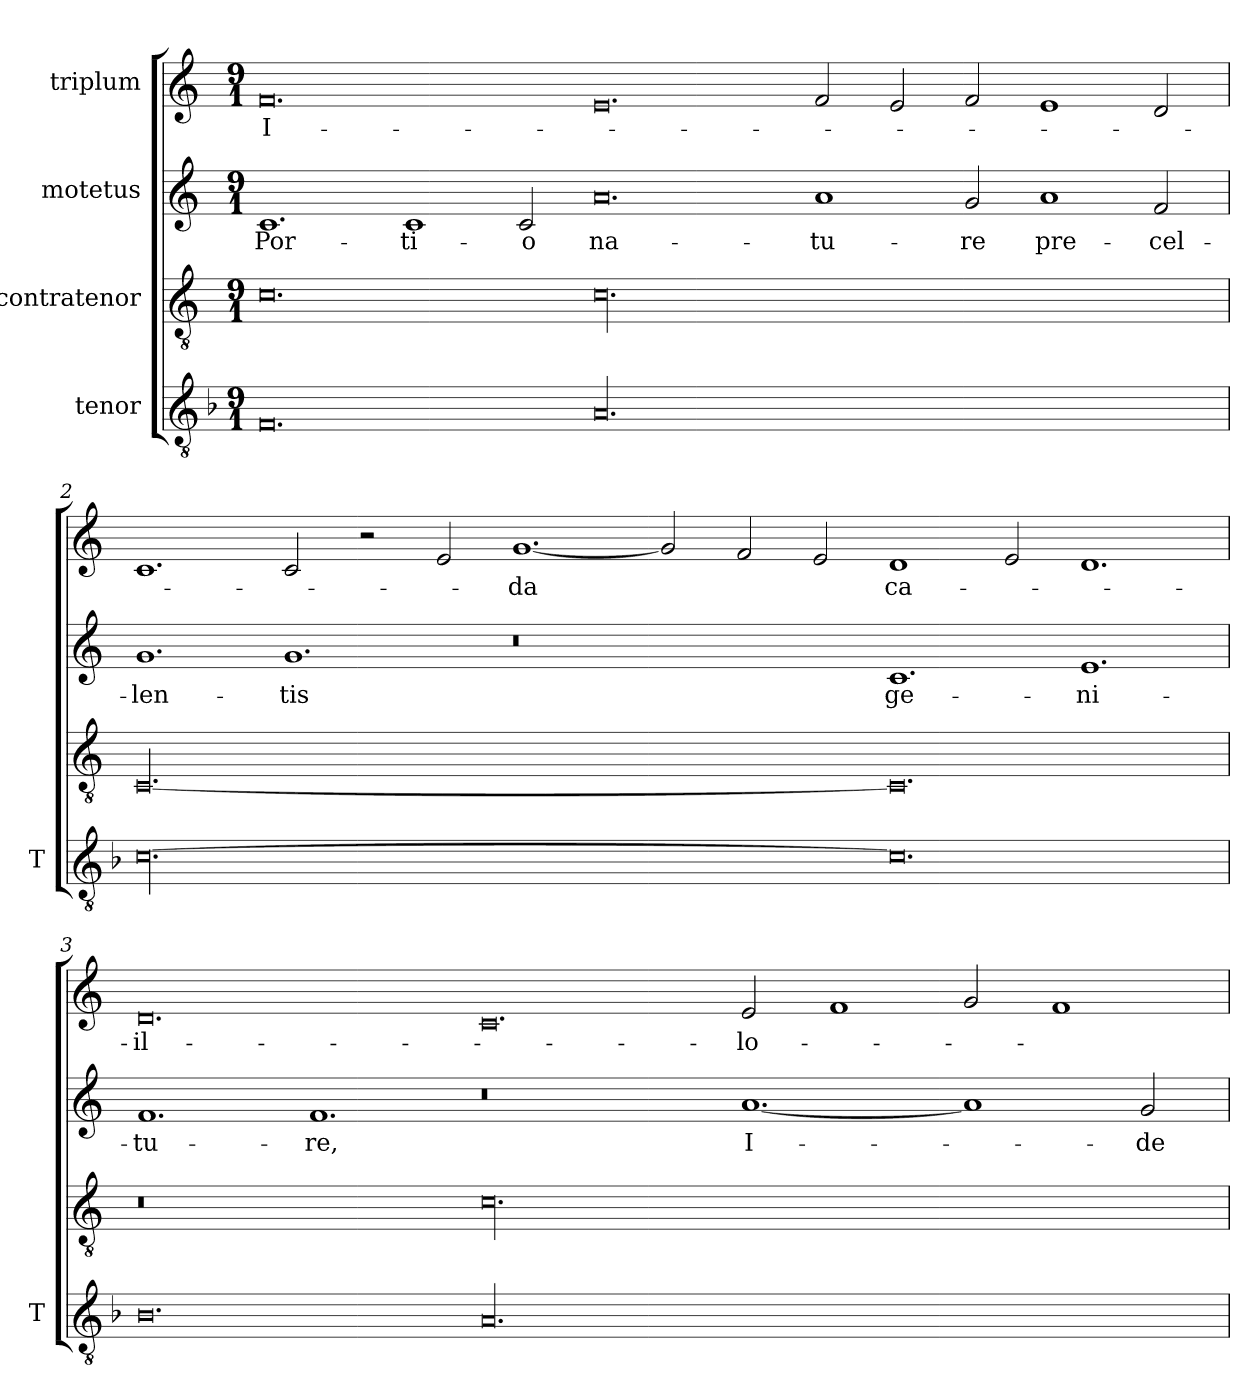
**kern	**kern	**kern	**text	**kern	**text
*part4	*part3	*part2	*part2	*part1	*part1
*staff4	*staff3	*staff2	*staff2	*staff1	*staff1
*I"tenor	*I"contratenor	*I"motetus	*	*I"triplum	*
*I'T	*	*	*	*	*
*clefGv2	*clefGv2	*clefG2	*	*clefG2	*
*k[b-]	*k[]	*k[]	*	*k[]	*
*F:	*C:	*C:	*	*C:	*
*M9/1	*M9/1	*M9/1	*	*M9/1	*
=1	=1	=1	=1	=1	=1
0.F/	0.c\	1.c/	Por-	0.f/	I-
.	.	1c/	-ti-	.	.
.	.	2c/	-o	.	.
00.A/	00.c\	0.a/	na-	0.e/	.
.	.	1a/	-tu-	2f/	.
.	.	.	.	2e/	.
.	.	2g/	-re	2f/	.
.	.	1a/	pre-	1e/	.
.	.	2f/	-cel-	2d/	.
=2	=2	=2	=2	=2	=2
[00.c\	[00.C/	1.g/	-len-	1.c/	.
.	.	1.g/	-tis	2c/	.
.	.	.	.	2r	.
.	.	.	.	2e/	.
.	.	0.r	.	[1.g/	-da
.	.	.	.	2g/]	.
.	.	.	.	2f/	.
.	.	.	.	2e/	.
0.c\]	0.C/]	1.c/	ge-	1d/	ca-
.	.	.	.	2e/	.
.	.	1.e/	-ni-	1.d/	.
=3	=3	=3	=3	=3	=3
0.B-\	0.r	1.f/	-tu-	0.d/	-il-
.	.	1.f/	-re,	.	.
00.A/	00.c\	0.r	.	0.c/	.
.	.	[1.a/	I-	2e/	-lo-
.	.	.	.	1f/	.
.	.	1a/]	.	2g/	.
.	.	.	.	1f/	.
.	.	2g/	-de	.	.
=	=	=	=	=	=
*-	*-	*-	*-	*-	*-
